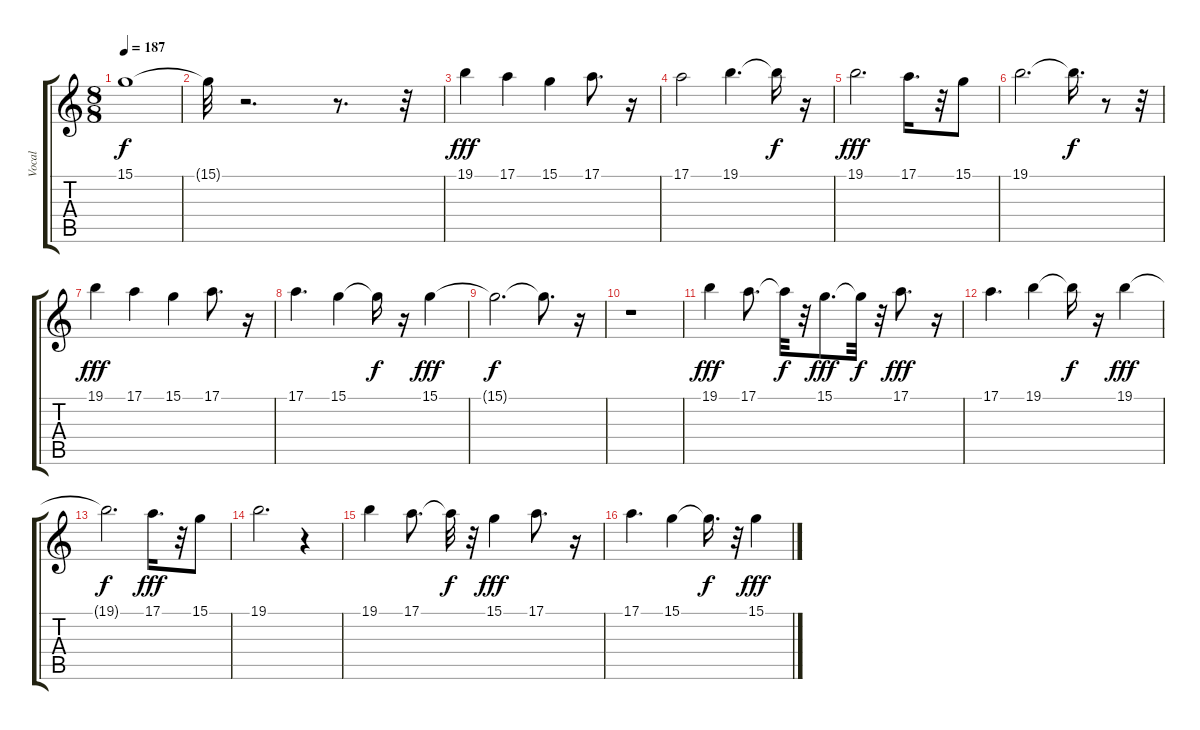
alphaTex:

\track ("Vocal" "Vocal") {instrument fx5brightness}
\staff {score tabs}
\tuning (E4 B3 G3 D3 A2 E2) {hide}
\ts (8 8)
\tempo 187
\clef g2
\ks c
15.1{t}.1{dy f} |
15.1{t}.32 r.2{d} r.8{d} r.32 |
19.1.4{dy fff} 17.1.4 15.1.4 17.1.8{d} r.16 |
17.1.2 19.1.4{d} 19.1{t}.16{dy f} r.16 |
19.1.2{d dy fff} 17.1.16{d} r.32 15.1.8 |
19.1.2{d} 19.1{t}.16{d dy f} r.8 r.32 |
19.1.4{dy fff} 17.1.4 15.1.4 17.1.8{d} r.16 |
17.1.4{d} 15.1.4 15.1{t}.16{dy f} r.16 15.1.4{dy fff} |
15.1{t}.2{d dy f} 15.1{t}.8{d} r.16 |
r.1 |
19.1.4{dy fff} 17.1.8{d} 17.1{t}.32{dy f} r.32 15.1.8{d dy fff} 15.1{t}.32{dy f} r.32 17.1.8{d dy fff} r.16 |
17.1.4{d} 19.1.4 19.1{t}.16{dy f} r.16 19.1.4{dy fff} |
19.1{t}.2{d dy f} 17.1.16{d dy fff} r.32 15.1.8 |
19.1.2{d} r.4 |
19.1.4 17.1.8{d} 17.1{t}.32{dy f} r.32 15.1.4{dy fff} 17.1.8{d} r.16 |
17.1.4{d} 15.1.4 15.1{t}.16{d dy f} r.32 15.1.4{dy fff}
